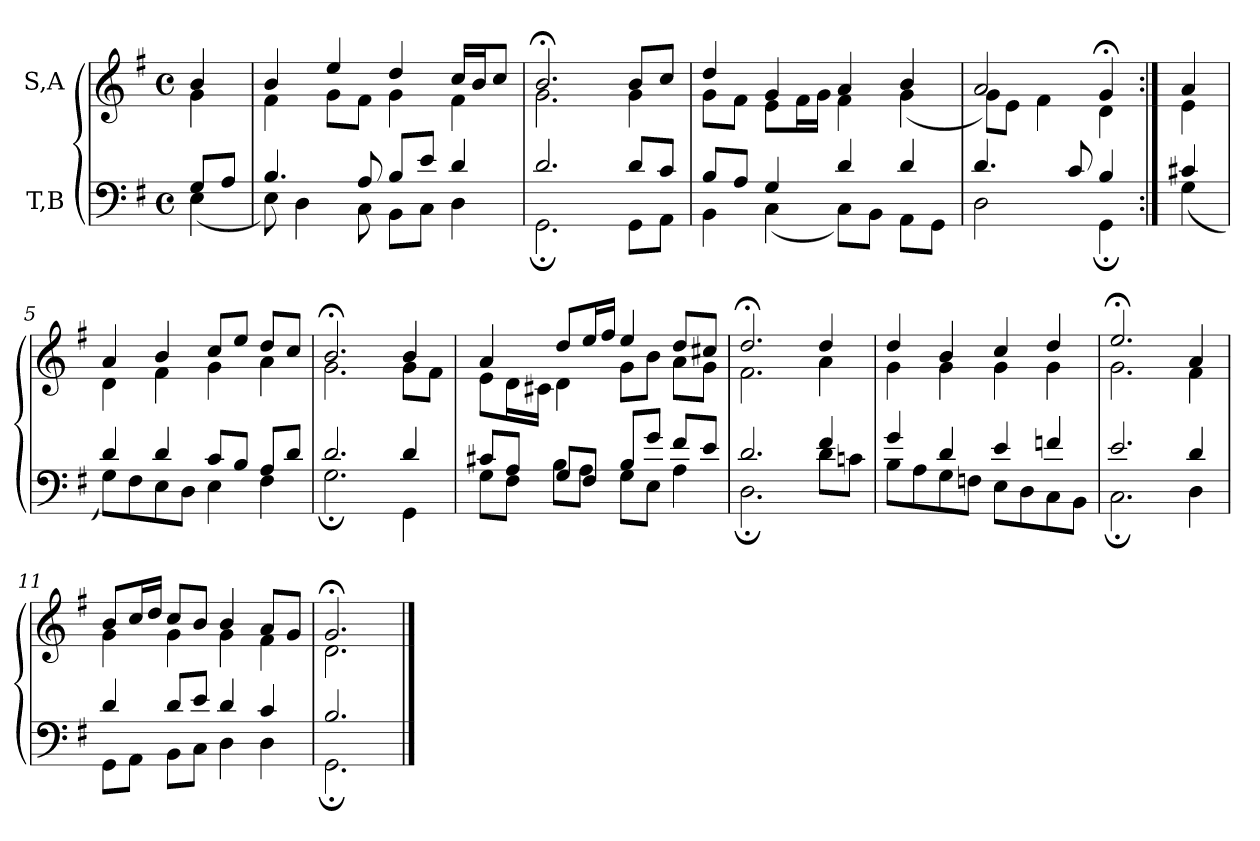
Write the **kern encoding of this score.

**kern	**kern
*part2	*part1
*staff2	*staff1
*I"T,B	*I"S,A
*clefF4	*clefG2
*k[f#]	*k[f#]
*M4/4	*M4/4
*met(c)	*met(c)
=	=
*^	*^
8GL	(<4E	4b	4g
8AJ	.	.	.
=1	=1	=1	=1
4.B	8E)	4b	4f#
.	4D	.	.
.	.	4ee	8gL
8A	8C	.	8f#J
8BL	8BBL	4dd	4g
8eJ	8CJ	.	.
4d	4D	16ccLL	4f#
.	.	16bJ	.
.	.	8ccJ	.
=2	=2	=2	=2
2.d	2.GG;	2.b;<	2.g
8dL	8GGL	8bL	4g
8cJ	8AAJ	8ccJ	.
=3	=3	=3	=3
8BL	4BB	4dd	8gL
8AJ	.	.	8f#J
4G	(<4C	4g	8eL
.	.	.	16f#L
.	.	.	16gJJ
4d	8CL)	4a	4f#
.	8BBJ	.	.
4d	8AAL	4b	(<4g
.	8GGJ	.	.
=4a	=4a	=4a	=4a
4.d	2D	2a	8gL)
.	.	.	8eJ
.	.	.	4f#
8c	.	.	.
4B	4GG;	4g;<	4d
=4b:|!	=4b:|!	=4b:|!	=4b:|!
4c#X	(<4G	4a	4e
=5	=5	=5	=5
4d	8GL)	4a	4d
.	8F#	.	.
4d	8E	4b	4f#
.	8DJ	.	.
8cL	4E	8ccL	4g
8BJ	.	8eeJ	.
8AL	4F#	8ddL	4a
8dJ	.	8ccJ	.
=6	=6	=6	=6
2.d	2.G;	2.b;<	2.g
4d	4GG	4b	8gL
.	.	.	8f#J
=7	=7	=7	=7
8c#XL	8GL	4a	8eL
8AJ	8F#J	.	16dL
.	.	.	16c#XJJ
8GL	8BL	8ddL	4d
8F#J	8AJ	16eeL	.
.	.	16ff#JJ	.
8BL	8GL	4ee	8gL
8gJ	8EJ	.	8bJ
8f#L	4A	8ddL	8aL
8eJ	.	8cc#XJ	8gJ
=8	=8	=8	=8
2.d	2.D;	2.dd;<	2.f#
4f#	8dL	4dd	4a
.	8cnJ	.	.
=9	=9	=9	=9
4g	8BL	4dd	4g
.	8A	.	.
4d	8G	4b	4g
.	8FnJ	.	.
4e	8EL	4cc	4g
.	8D	.	.
4fn	8C	4dd	4g
.	8BBJ	.	.
=10	=10	=10	=10
2.e	2.C;	2.ee;<	2.g
4d	4D	4a	4f#
=11	=11	=11	=11
4d	8GGL	8bL	4g
.	8AAJ	16ccL	.
.	.	16ddJJ	.
8dL	8BBL	8ccL	4g
8eJ	8CJ	8bJ	.
4d	4D	4b	4g
4c	4D	8aL	4f#
.	.	8gJ	.
=12	=12	=12	=12
2.B	2.GG;	2.g;<	2.d
*v	*v	*	*
*	*v	*v
==	==
*-	*-
